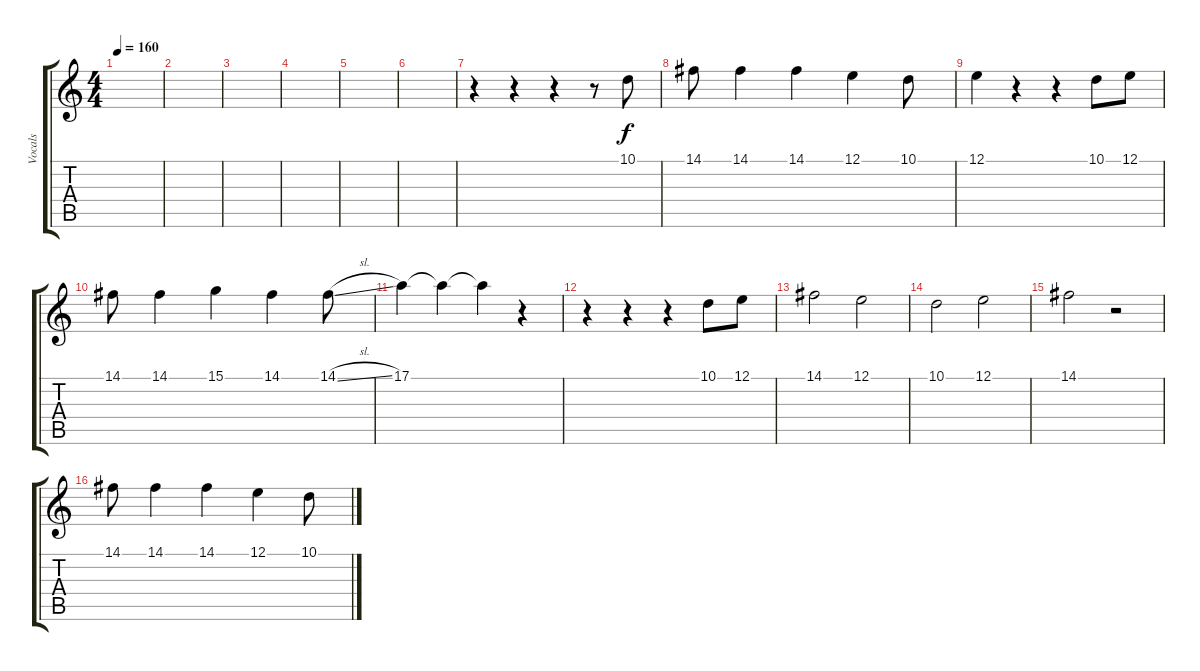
\track ("Vocals" "Vocals") {instrument lead2sawtooth}
\staff {score tabs}
\tuning (E4 B3 G3 D3 A2 D2) {hide}
\ts (4 4)
\tempo 160
\clef g2
\ks c
|
|
|
|
|
|
r.4 r.4 r.4 r.8 10.1.8 |
14.1.8 14.1.4 14.1.4 12.1.4 10.1.8 |
12.1.4 r.4 r.4 10.1.8 12.1.8 |
14.1.8 14.1.4 15.1.4 14.1.4 14.1{sl}.8 |
17.1.4 17.1{t}.4 17.1{t}.4 r.4 |
r.4 r.4 r.4 10.1.8 12.1.8 |
14.1.2 12.1.2 |
10.1.2 12.1.2 |
14.1.2 r.2 |
14.1.8 14.1.4 14.1.4 12.1.4 10.1.8
